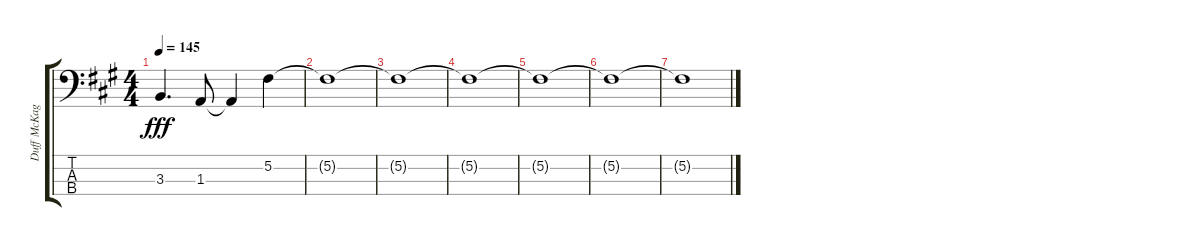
\track ("Duff McKagan - Bass" "Duff McKag") {instrument electricbasspick}
\staff {score tabs}
\tuning (Gb2 Db2 Ab1 Eb1) {hide}
\ts (4 4)
\tempo 145
\clef f4
\ks a
3.3.4{d dy fff} 1.3.8 1.3{t}.4 5.2.4 |
5.2{t}.1 |
5.2{t}.1 |
5.2{t}.1 |
5.2{t}.1 |
5.2{t}.1 |
5.2{t}.1
